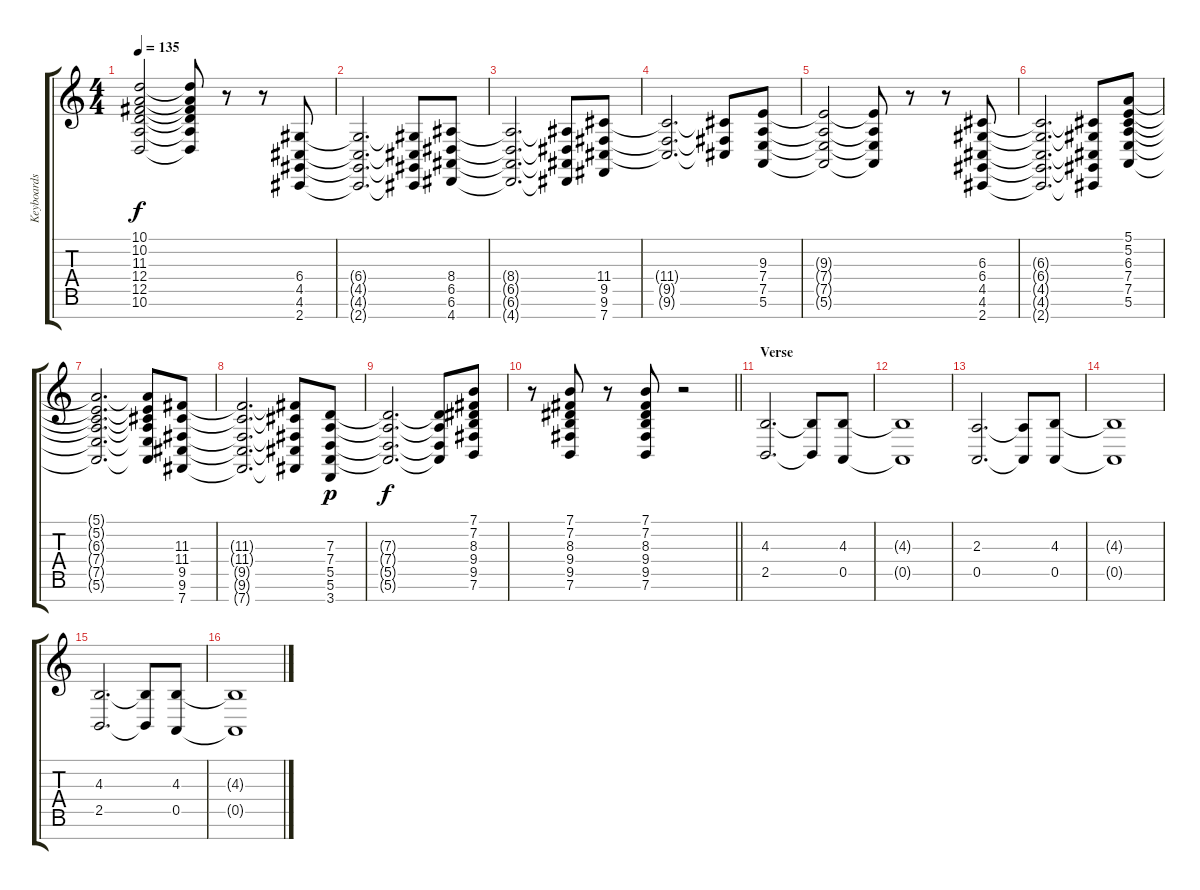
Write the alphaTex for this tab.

\track ("Keyboards" "Keyboards") {instrument stringensemble1}
\staff {score tabs}
\tuning (E4 B3 G3 D3 A2 E2 B1) {hide}
\ts (4 4)
\tempo 135
\clef g2
\ks c
(10.1{t} 10.2{t} 11.3{t} 12.4{t} 12.5{t} 10.6{t}).2{dy f} (10.1{t} 10.2{t} 11.3{t} 12.4{t} 12.5{t} 10.6{t}).8 r.8 r.8 (6.4 4.5 4.6 2.7).8 |
(6.4{t} 4.5{t} 4.6{t} 2.7{t}).2{d} (6.4{t} 4.5{t} 4.6{t} 2.7{t}).8 (8.4 6.5 6.6 4.7).8 |
(8.4{t} 6.5{t} 6.6{t} 4.7{t}).2{d} (8.4{t} 6.5{t} 6.6{t} 4.7{t}).8 (11.4 9.5 9.6 7.7).8 |
(11.4{t} 9.5{t} 9.6{t}).2{d} (11.4{t} 9.5{t} 9.6{t}).8 (9.3 7.4 7.5 5.6).8 |
(9.3{t} 7.4{t} 7.5{t} 5.6{t}).2 (9.3{t} 7.4{t} 7.5{t} 5.6{t}).8 r.8 r.8 (6.3 6.4 4.5 4.6 2.7).8 |
(6.3{t} 6.4{t} 4.5{t} 4.6{t} 2.7{t}).2{d} (6.3{t} 6.4{t} 4.5{t} 4.6{t} 2.7{t}).8 (5.1 5.2 6.3 7.4 7.5 5.6).8 |
(5.1{t} 5.2{t} 6.3{t} 7.4{t} 7.5{t} 5.6{t}).2{d} (5.1{t} 5.2{t} 6.3{t} 7.4{t} 7.5{t} 5.6{t}).8 (11.3 11.4 9.5 9.6 7.7).8 |
(11.3{t} 11.4{t} 9.5{t} 9.6{t} 7.7{t}).2{d} (11.3{t} 11.4{t} 9.5{t} 9.6{t} 7.7{t}).8 (7.3 7.4 5.5 5.6 3.7).8{dy p} |
(7.3{t} 7.4{t} 5.5{t} 5.6{t}).2{d dy f} (7.3{t} 7.4{t} 5.5{t} 5.6{t}).8 (7.1 7.2 8.3 9.4 9.5 7.6).8 |
\barLineRight lightlight
r.8 (7.1 7.2 8.3 9.4 9.5 7.6).8 r.8 (7.1 7.2 8.3 9.4 9.5 7.6).8 r.2 |
\section ("" "Verse")
(4.3 2.5).2{d volume 6} (4.3{t} 2.5{t}).8 (4.3 0.5).8 |
(4.3{t} 0.5{t}).1 |
(2.3 0.5).2{d} (2.3{t} 0.5{t}).8 (4.3 0.5).8 |
(4.3{t} 0.5{t}).1 |
(4.3 2.5).2{d} (4.3{t} 2.5{t}).8 (4.3 0.5).8 |
(4.3{t} 0.5{t}).1
